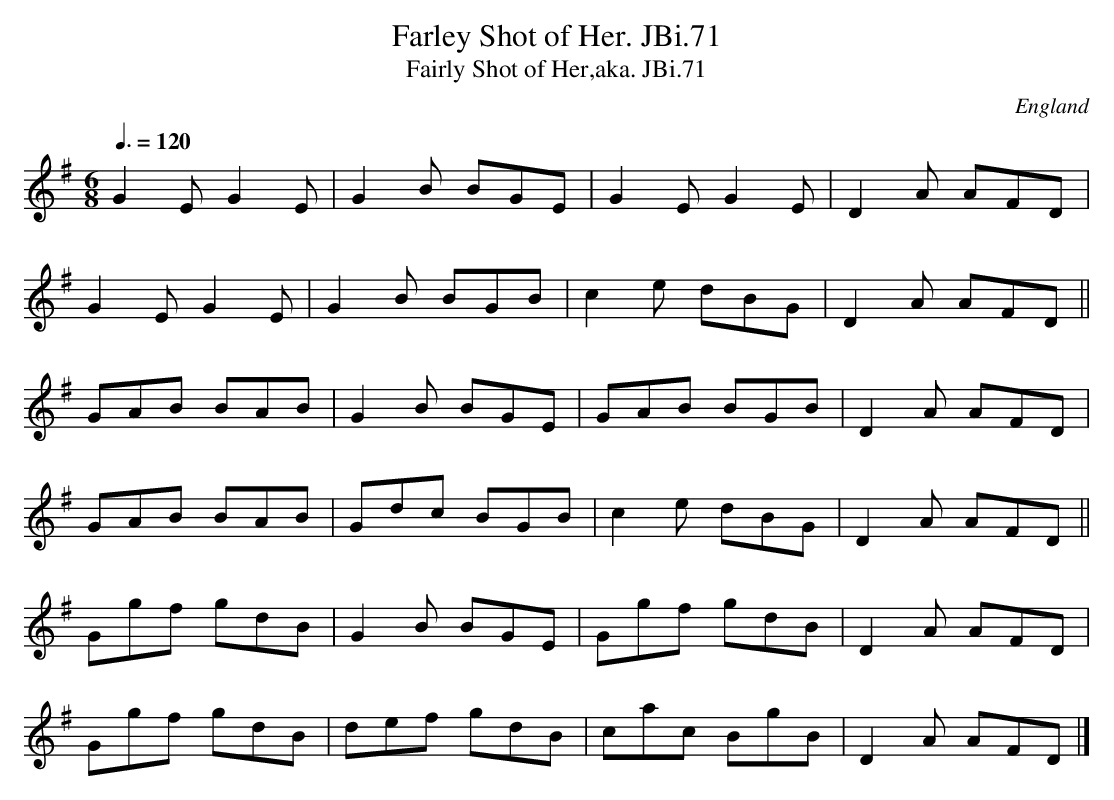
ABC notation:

X:1
T:Farley Shot of Her. JBi.71
T:Fairly Shot of Her,aka. JBi.71
L:1/8
M:6/8
O:England
Q:3/8=120
K:G
G2EG2E|G2B BGE|G2EG2E|D2A AFD|!
G2EG2E|G2B BGB|c2e dBG|D2A AFD||!
GAB BAB|G2B BGE|GAB BGB|D2A AFD|!
GAB BAB|Gdc BGB|c2e dBG|D2A AFD||!
Ggf gdB|G2B BGE|Ggf gdB|D2A AFD|!
Ggf gdB|def gdB|cac BgB|D2A AFD|]
